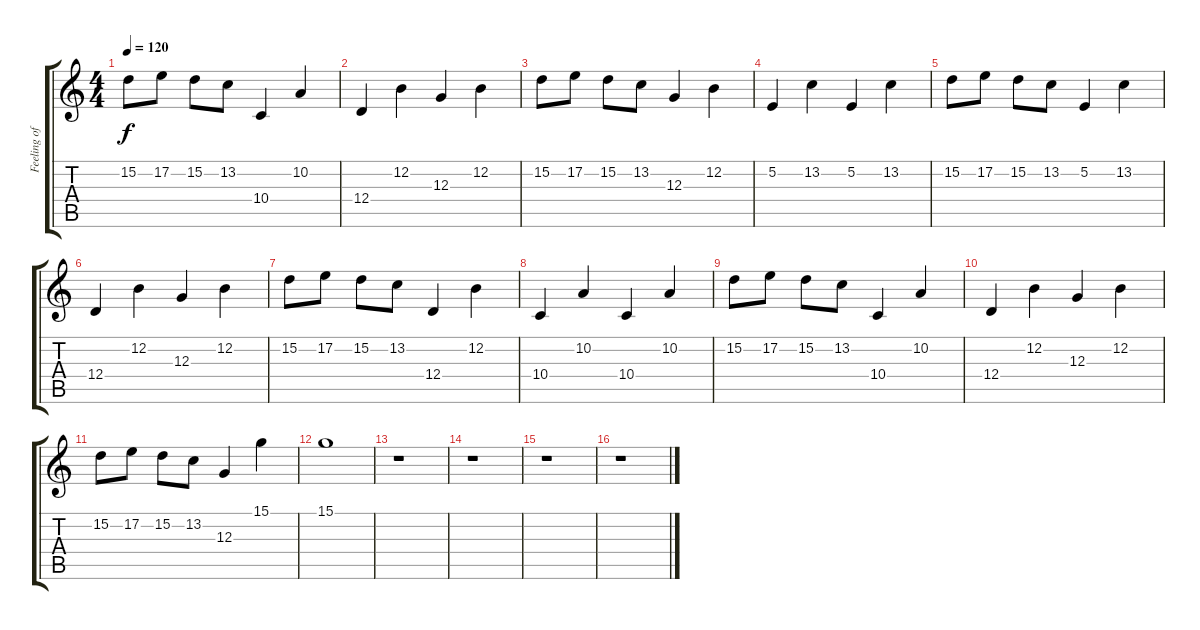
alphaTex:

\track ("Feeling of contentment" "Feeling of") {instrument fx5brightness}
\staff {score tabs}
\tuning (E4 B3 G3 D3 A2 E2) {hide}
\ts (4 4)
\tempo 120
\clef g2
\ks c
15.2.8{dy f} 17.2.8 15.2.8 13.2.8 10.4.4 10.2.4 |
12.4.4 12.2.4 12.3.4 12.2.4 |
15.2.8 17.2.8 15.2.8 13.2.8 12.3.4 12.2.4 |
5.2.4 13.2.4 5.2.4 13.2.4 |
15.2.8 17.2.8 15.2.8 13.2.8 5.2.4 13.2.4 |
12.4.4 12.2.4 12.3.4 12.2.4 |
15.2.8 17.2.8 15.2.8 13.2.8 12.4.4 12.2.4 |
10.4.4 10.2.4 10.4.4 10.2.4 |
15.2.8 17.2.8 15.2.8 13.2.8 10.4.4 10.2.4 |
12.4.4 12.2.4 12.3.4 12.2.4 |
15.2.8 17.2.8 15.2.8 13.2.8 12.3.4 15.1.4 |
15.1.1 |
r.1 |
r.1 |
r.1 |
r.1
